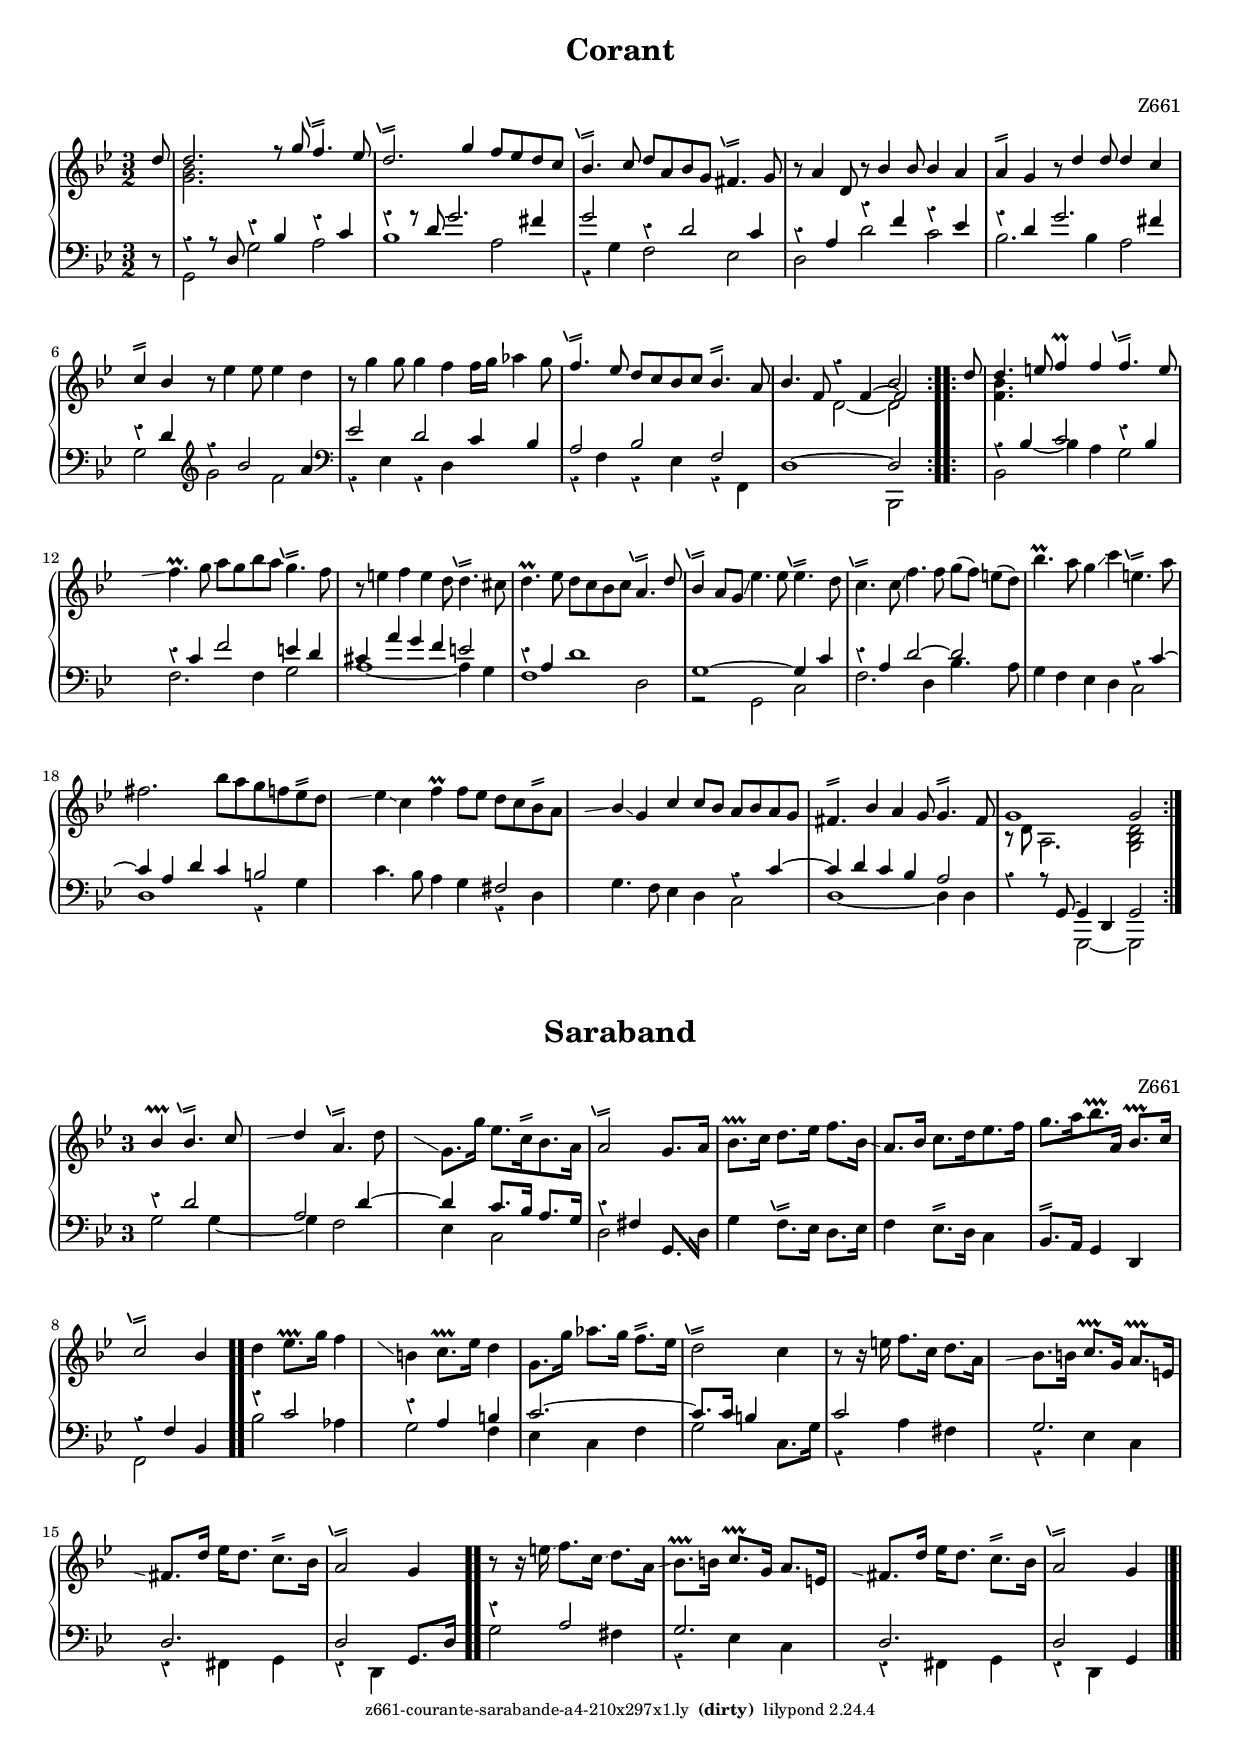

\version "2.18.2"

\include "../../include/general.ily"

breaks = { }

#(set-global-staff-size 16.6)

\paper { print-all-headers = ##t }
\version "2.18.2"

\version "2.18.2"

shake = \markup { \path #.2 #'(
    (moveto 0 0)
    (lineto 1.3 .4)
    (moveto 0 .4)
    (lineto 1.3 .8)
    ) }

plainShake = \markup { \path #.2 #'(
    (moveto 0 0)
    (lineto 1.3 .4)
    (moveto 0 .4)
    (lineto 1.3 .8)
    (moveto -0.3 0.1)
    (lineto -0.7 1.1)
    ) }

shakeTurned = \markup { \path #.25 #'(
    (moveto 0 0)
    (lineto 1.3 .4)
    (moveto 0 .4)
    (lineto 1.3 .8)
    (moveto -0.5 0)
    (curveto -0.5 1.5 2 2 2 0)
    ) }

repeatGliss = #(define-music-function (parser location grace)
  (ly:pitch?)
  #{
    % the next two lines ensure the glissando is long enough
    % to be visible
    \once \override Glissando.springs-and-rods
      = #ly:spanner::set-spacing-rods
    \once \override Glissando.minimum-length = #4.5
    \once \hideNotes
    \grace $grace \glissando
  #})



cstr = \change Staff = "right"
cstl = \change Staff = "left"

global = {
  \key g \minor
  \time 3/2
  \override Staff.Rest #'style = #'classical
  %\override Staff.NoteCollision #'merge-differently-dotted = ##t
  %\set Timing.beamExceptions = #'( (end . (((1 . 16) . (4 4 4 4)))) )
}

right = \relative c'' {
  \global
  
  \partial 8
  \repeat volta 2 {
    \voiceOne d8 
    << { d2. } \\ { <g, bes> }>> r8 g' f4.^\plainShake ees8
    d2.^\plainShake g4 f8 ees d c
    bes4.^\plainShake c8 d a bes g fis4.^\plainShake g8
    \oneVoice \stemUp r a4 d,8 r bes'4 bes8 bes4 a
    
    a^\shake g r8 d'4 d8 d4 c
    c^\shake bes r8 \stemDown ees4 ees8 ees4 d
    r8 g4 g8 g4 f f16 g aes4 g8
    \stemUp f4.^\plainShake ees8 d c bes c bes4.^\shake a8
    
    bes4. f8 <<{ s2 bes2 } \\ { d,2 ~ d } \\ { r4 f ~ f2 }>>
  }
  
  \partial 8 
  \repeat volta 2 {
    d'8
    <<{ d4. } \\ { <f, bes> }>> e'8 f4\prall f f4.^\plainShake e8
    \stemNeutral \repeatGliss e f4.-\prall g8 a g bes a g4.^\plainShake f8
    r e4 f e d8 d4.^\plainShake cis8
    
    d4.-\prall ees8 d c bes c a4.^\plainShake \stemUp d8
    bes4^\plainShake \stemNeutral       a8 g\glissando ees'4. ees8 ees4.^\plainShake d8 
    c4.^\plainShake c8\glissando f4. f8 g[( f]) e( d)
    bes'4.-\prall a8 g4\glissando c e,4.^\plainShake a8
    
    fis2. bes8[ a g f ees^\shake d]
    \repeatGliss d ees4\glissando c f4-\prall f8 ees d c bes^\shake a
    \repeatGliss a \stemUp bes4\glissando g c c8 bes a bes a g
    fis4.^\shake bes4 a g8 g4.^\shake fis8
    <<{ g1 g2 } \\ { r8 d a2. <g bes d>2 }>>
  }
}

leftUp = \relative c {
  \global
  
  \partial 8
  \repeat volta 2 {
    \voiceOne s8
    r4 r8d r4 bes' r c
    r r8 d g2.fis4
    g2 r4 d2 c4
    r a r f' r ees
    
    r d g2. fis4
    r d r bes'2 a4
    ees2 d c4 bes
    a2 bes f
    
    d1 ~ d2
  }
  
  \repeat volta 2 {
    s8
    r4 \voiceTwo \once \stemUp bes' ~ bes a \voiceOne r bes
    r c f2 e4 d
    cis a' g f e2
    
    r4 a, d1
    g,1 ~ g4 c
    r a d2 ~ d
    s1 r4 c ~
    
    c a d c b2
    s1 fis2
    s1 r4 c' ~ 
    c d c bes a2
    r4 r8 g,8 ~ g4 d g2
  }
}

leftDown = \relative c {
  \global
  
  \partial 8
  \repeat volta 2 {
    r8 \voiceTwo 
    g2 g' a
    bes1 a2
    r4 g f2 ees
    d d' c
    
    bes2. bes4 a2
    g \clef treble g' f
    \clef bass r4 ees, r d s2
    r4 f r ees r f,
    
    s1 bes,2
  }
  
  \repeat volta 2 {
    s8
    bes'2 \voiceOne c' \voiceTwo g
    f2. f4 g2
    a1 ~ a4 g
    
    f1 d2
    r g, c
    f2. d4 bes'4. a8
    g4 f ees d c2
    
    d1 r4 g
    c4. bes8 a4 g r d
    g4. f8 ees4 d c2
    d1 ~ d4 d
    s2 g,,2 ~ g
  }
}

\score {
  \header {
    title = "Corant"
    opus = "Z661"
  }

  \new PianoStaff <<
    \new Staff = "right" {
      %<< 
        %\breaks
        \new Voice { \right }
        %>>
    }
    \new Staff = "left" { 
      <<
        %\breaks 
        \new Voice { \clef bass \leftUp }
        \new Voice { \leftDown }
      >>
    }
  >>
  \layout { indent = 0 }
}

\version "2.18.2"

\version "2.18.2"

shake = \markup { \path #.2 #'(
    (moveto 0 0)
    (lineto 1.3 .4)
    (moveto 0 .4)
    (lineto 1.3 .8)
    ) }

plainShake = \markup { \path #.2 #'(
    (moveto 0 0)
    (lineto 1.3 .4)
    (moveto 0 .4)
    (lineto 1.3 .8)
    (moveto -0.3 0.1)
    (lineto -0.7 1.1)
    ) }

shakeTurned = \markup { \path #.25 #'(
    (moveto 0 0)
    (lineto 1.3 .4)
    (moveto 0 .4)
    (lineto 1.3 .8)
    (moveto -0.5 0)
    (curveto -0.5 1.5 2 2 2 0)
    ) }

repeatGliss = #(define-music-function (parser location grace)
  (ly:pitch?)
  #{
    % the next two lines ensure the glissando is long enough
    % to be visible
    \once \override Glissando.springs-and-rods
      = #ly:spanner::set-spacing-rods
    \once \override Glissando.minimum-length = #4.5
    \once \hideNotes
    \grace $grace \glissando
  #})



cstr = \change Staff = "right"
cstl = \change Staff = "left"

global = {
  \key g \minor
  \override Staff.TimeSignature.style = #'single-digit
  \time 3/4
  \override Staff.Rest #'style = #'classical
  %\override Staff.NoteCollision #'merge-differently-dotted = ##t
  %\set Timing.beamExceptions = #'( (end . (((1 . 16) . (4 4 4 4)))) )
}

right = \relative c'' {
  \global
  
  \stemUp bes4\prallprall bes4.^\plainShake c8
  \repeatGliss c d4 a4.^\plainShake \stemDown d8
  \once \stemUp \repeatGliss d g,8. g'16\glissando ees8.[ c16^\shake bes8. a16]
  \stemNeutral a2^\plainShake g8. a16
    
  bes8.\prallprall c16 d8. ees16 f8. bes,16\glissando
  a8. bes16 c8.[ d16 ees8. f16]
  g8.[ a16 bes8.\prallprall \stemUp a,16] bes8.\prallprall c16
  c2^\plainShake bes4 \bar ".."
  
  \stemNeutral d4 ees8.\prallprall g16 f4
  \repeatGliss f b, c8.\prallprall ees16 d4
  g,8. g'16 aes8. g16 f8.^\shake ees16
  d2^\plainShake c4
  
  r8 r16 e\glissando f8. c16\glissando d8. a16
  \repeatGliss a bes8. b16 c8.\prallprall g16 a8.\prallprall e16
  \repeatGliss g fis8. d'16 ees d8. c^\shake bes16
  a2^\plainShake g4 \bar ".."
  
  r8 r16 e'\glissando f8. c16\glissando d8. a16\glissando
  bes8.\prallprall b16 c8.\prallprall g16 a8. e16
  \repeatGliss g fis8. d'16 ees d8. c^\shake bes16
  a2^\plainShake g4 \bar "|.|"
}

leftUp = \relative c' {
  \global
  
  \voiceOne
  r4 d2
  a d4 ~ 
  d c8. bes16 a8. g16 
  r4 fis s4
    
  s2. s s
  r4 f bes, \bar ".."
  
  r4 c'2
  r4 a b
  c2. ~ 
  c8. c16 b4 s
  
  c2 s4
  g2.
  d2.
  d2 g,8. d'16 \bar ".."
  
  r4 a'2
  g2. 
  d
  d2 g,4 \bar "|.|"
}

leftDown = \relative c' {
  \global
  
  \voiceTwo 
  g2 g4 ~ 
  g f2
  ees4 c2
  d \once \stemUp g,8. d'16
    
  g4 f8.^\plainShake ees16 d8. ees16
  f4 ees8.^\shake d16 c4
  \oneVoice bes8.^\shake a16 g4 d
  \voiceTwo f2 s4 \bar ".."
  
  bes'2 aes4
  g2 f4
  ees c f
  g2 c,8. g'16
  
  r4 a fis
  r ees c
  r fis, g
  r d s
  
  g'2 fis4
  r ees c
  r fis, g
  r d s \bar "|.|"
}

\score {
  \header {
    title = "Saraband"
    opus = "Z661"
  }

  \new PianoStaff <<
    \new Staff = "right" {
      %<< 
      %\breaks
        \new Voice { \right }
        %>>
    }
    \new Staff = "left" { 
      <<
        %\breaks 
        \new Voice { \clef bass \leftUp }
        \new Voice { \leftDown }
      >>
    }
  >>
  \layout { indent = 0 }
}

